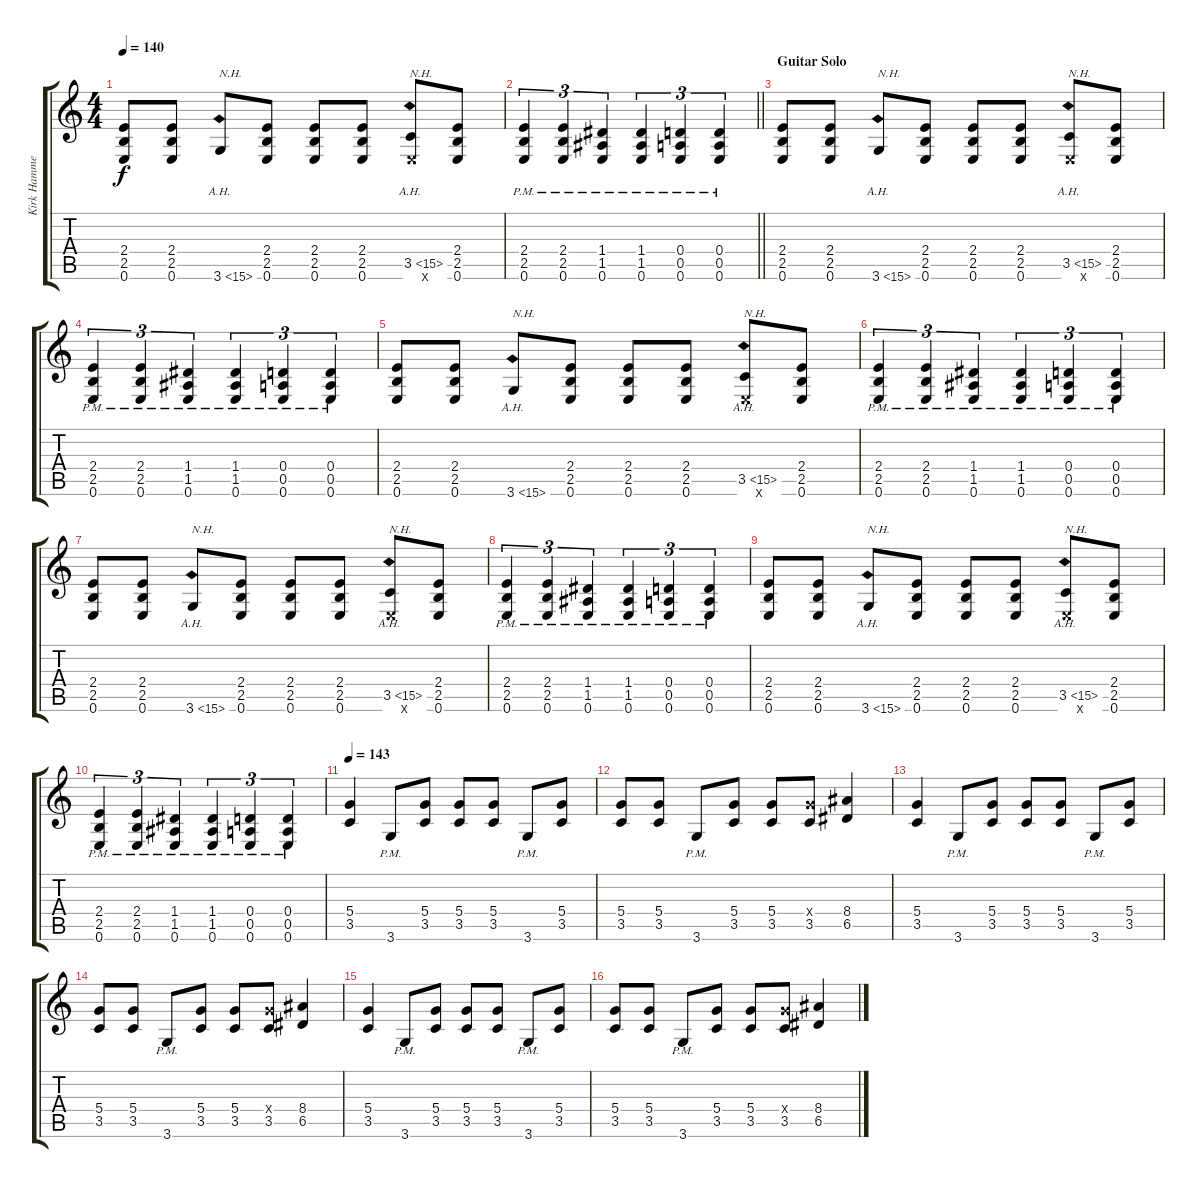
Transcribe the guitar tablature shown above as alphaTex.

\track ("Kirk Hammett (Guitar Lead)" "Kirk Hamme") {instrument distortionguitar}
\staff {score tabs}
\tuning (E4 B3 G3 D3 A2 E2) {hide}
\ts (4 4)
\tempo 140
\clef g2
\ks c
(2.4 2.5 0.6).8{dy f} (2.4 2.5 0.6).8 3.6{ah 12}.8{txt "N.H."} (2.4 2.5 0.6).8 (2.4 2.5 0.6).8 (2.4 2.5 0.6).8 (3.5{ah 12} 0.6{x}).8{txt "N.H."} (2.4 2.5 0.6).8 |
\barLineRight lightlight
(2.4{pm} 2.5{pm} 0.6{pm}).4{tu (3 2)} (2.4{pm} 2.5{pm} 0.6{pm}).4{tu (3 2)} (1.4{pm} 1.5{pm} 0.6{pm}).4{tu (3 2)} (1.4{pm} 1.5{pm} 0.6{pm}).4{tu (3 2)} (0.4{pm} 0.5{pm} 0.6{pm}).4{tu (3 2)} (0.4{pm} 0.5{pm} 0.6{pm}).4{tu (3 2)} |
\section ("" "Guitar Solo")
(2.4 2.5 0.6).8{volume 12} (2.4 2.5 0.6).8 3.6{ah 12}.8{txt "N.H."} (2.4 2.5 0.6).8 (2.4 2.5 0.6).8 (2.4 2.5 0.6).8 (3.5{ah 12} 0.6{x}).8{txt "N.H."} (2.4 2.5 0.6).8 |
(2.4{pm} 2.5{pm} 0.6{pm}).4{tu (3 2)} (2.4{pm} 2.5{pm} 0.6{pm}).4{tu (3 2)} (1.4{pm} 1.5{pm} 0.6{pm}).4{tu (3 2)} (1.4{pm} 1.5{pm} 0.6{pm}).4{tu (3 2)} (0.4{pm} 0.5{pm} 0.6{pm}).4{tu (3 2)} (0.4{pm} 0.5{pm} 0.6{pm}).4{tu (3 2)} |
(2.4 2.5 0.6).8 (2.4 2.5 0.6).8 3.6{ah 12}.8{txt "N.H."} (2.4 2.5 0.6).8 (2.4 2.5 0.6).8 (2.4 2.5 0.6).8 (3.5{ah 12} 0.6{x}).8{txt "N.H."} (2.4 2.5 0.6).8 |
(2.4{pm} 2.5{pm} 0.6{pm}).4{tu (3 2)} (2.4{pm} 2.5{pm} 0.6{pm}).4{tu (3 2)} (1.4{pm} 1.5{pm} 0.6{pm}).4{tu (3 2)} (1.4{pm} 1.5{pm} 0.6{pm}).4{tu (3 2)} (0.4{pm} 0.5{pm} 0.6{pm}).4{tu (3 2)} (0.4{pm} 0.5{pm} 0.6{pm}).4{tu (3 2)} |
(2.4 2.5 0.6).8 (2.4 2.5 0.6).8 3.6{ah 12}.8{txt "N.H."} (2.4 2.5 0.6).8 (2.4 2.5 0.6).8 (2.4 2.5 0.6).8 (3.5{ah 12} 0.6{x}).8{txt "N.H."} (2.4 2.5 0.6).8 |
(2.4{pm} 2.5{pm} 0.6{pm}).4{tu (3 2)} (2.4{pm} 2.5{pm} 0.6{pm}).4{tu (3 2)} (1.4{pm} 1.5{pm} 0.6{pm}).4{tu (3 2)} (1.4{pm} 1.5{pm} 0.6{pm}).4{tu (3 2)} (0.4{pm} 0.5{pm} 0.6{pm}).4{tu (3 2)} (0.4{pm} 0.5{pm} 0.6{pm}).4{tu (3 2)} |
(2.4 2.5 0.6).8 (2.4 2.5 0.6).8 3.6{ah 12}.8{txt "N.H."} (2.4 2.5 0.6).8 (2.4 2.5 0.6).8 (2.4 2.5 0.6).8 (3.5{ah 12} 0.6{x}).8{txt "N.H."} (2.4 2.5 0.6).8 |
(2.4{pm} 2.5{pm} 0.6{pm}).4{tu (3 2)} (2.4{pm} 2.5{pm} 0.6{pm}).4{tu (3 2)} (1.4{pm} 1.5{pm} 0.6{pm}).4{tu (3 2)} (1.4{pm} 1.5{pm} 0.6{pm}).4{tu (3 2)} (0.4{pm} 0.5{pm} 0.6{pm}).4{tu (3 2)} (0.4{pm} 0.5{pm} 0.6{pm}).4{tu (3 2)} |
\tempo 143
(5.4 3.5).4 3.6{pm}.8 (5.4 3.5).8 (5.4 3.5).8 (5.4 3.5).8 3.6{pm}.8 (5.4 3.5).8 |
(5.4 3.5).8 (5.4 3.5).8 3.6{pm}.8 (5.4 3.5).8 (5.4 3.5).8 (5.4{x} 3.5).8 (8.4 6.5).4 |
(5.4 3.5).4 3.6{pm}.8 (5.4 3.5).8 (5.4 3.5).8 (5.4 3.5).8 3.6{pm}.8 (5.4 3.5).8 |
(5.4 3.5).8 (5.4 3.5).8 3.6{pm}.8 (5.4 3.5).8 (5.4 3.5).8 (5.4{x} 3.5).8 (8.4 6.5).4 |
(5.4 3.5).4 3.6{pm}.8 (5.4 3.5).8 (5.4 3.5).8 (5.4 3.5).8 3.6{pm}.8 (5.4 3.5).8 |
(5.4 3.5).8 (5.4 3.5).8 3.6{pm}.8 (5.4 3.5).8 (5.4 3.5).8 (5.4{x} 3.5).8 (8.4 6.5).4
